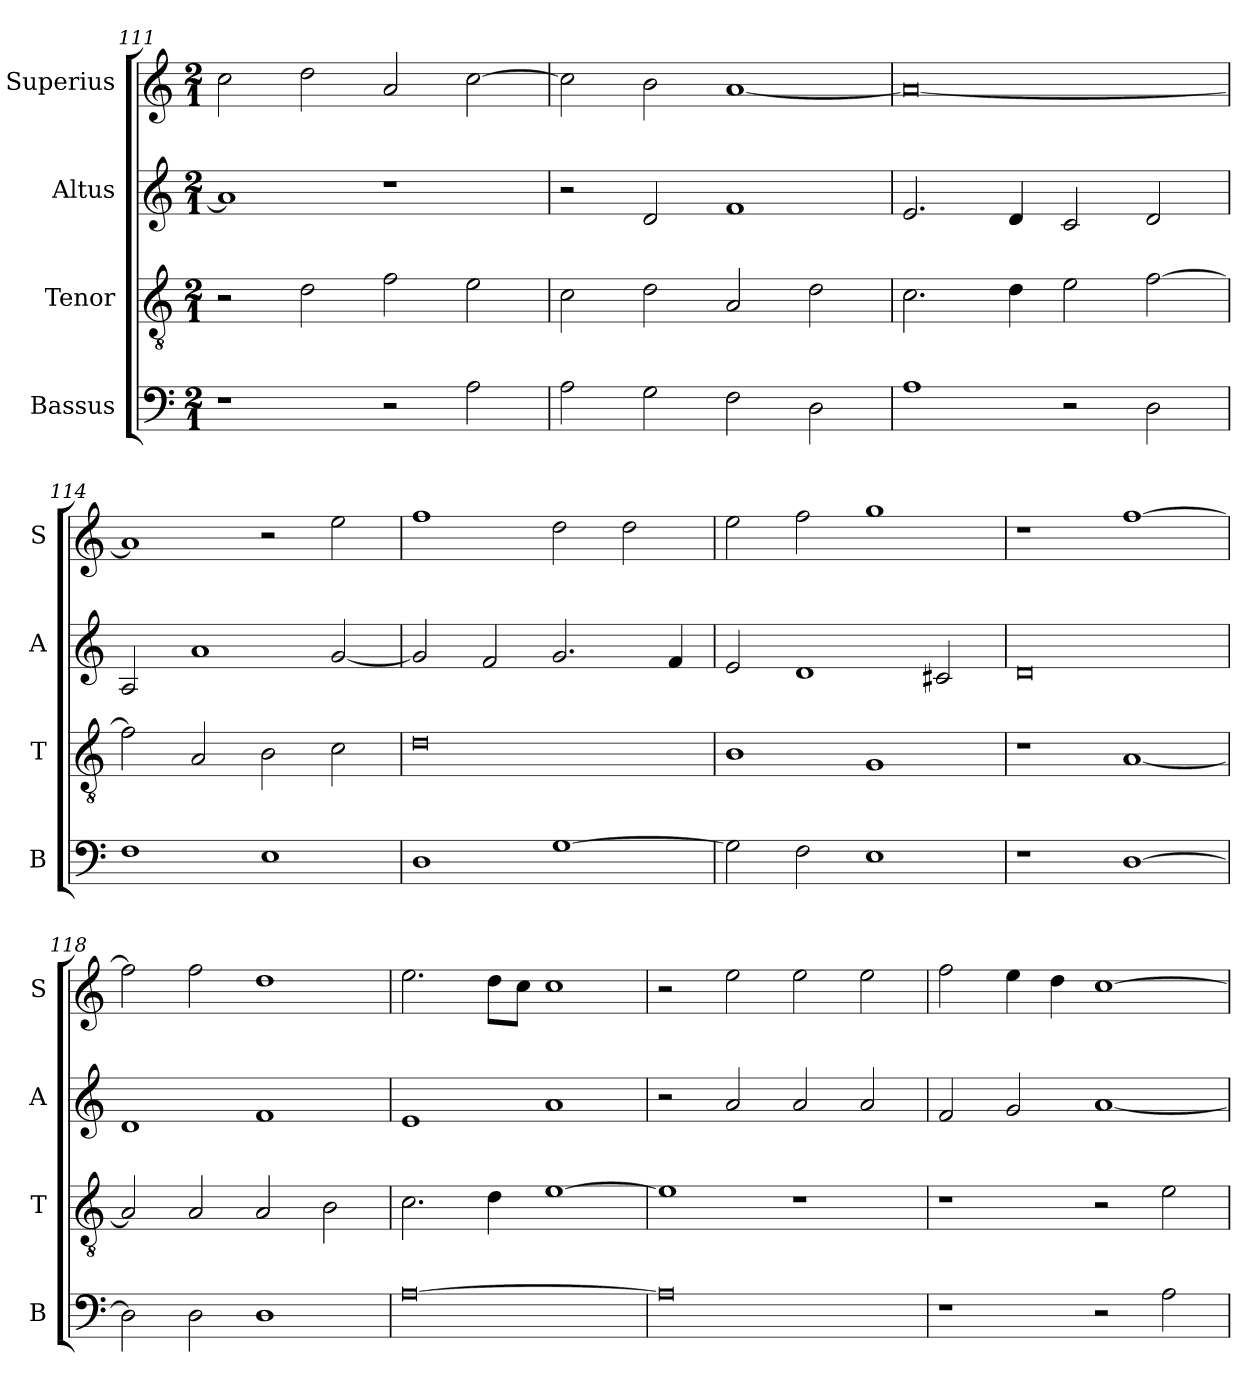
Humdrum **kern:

**kern	**kern	**kern	**kern
*part4	*part3	*part2	*part1
*staff4	*staff3	*staff2	*staff1
*I"Bassus	*I"Tenor	*I"Altus	*I"Superius
*I'B	*I'T	*I'A	*I'S
*clefF4	*clefGv2	*clefG2	*clefG2
*k[]	*k[]	*k[]	*k[]
*C:	*C:	*C:	*C:
*M2/1	*M2/1	*M2/1	*M2/1
=111	=111	=111	=111
1r	2r	1a]	2cc
.	2d	.	2dd
2r	2f	1r	2a
2A	2e	.	[2cc
=112	=112	=112	=112
2A	2c	2r	2cc]
2G	2d	2d	2b
2F	2A	1f	[1a
2D	2d	.	.
=113	=113	=113	=113
1A	2.c	2.e	0a_
.	4d	4d	.
2r	2e	2c	.
2D	[2f	2d	.
=114	=114	=114	=114
1F	2f]	2A	1a]
.	2A	1a	.
1E	2B	.	2r
.	2c	[2g	2ee
=115	=115	=115	=115
1D	0d	2g]	1ff
.	.	2f	.
[1G	.	2.g	2dd
.	.	.	2dd
.	.	4f	.
=116	=116	=116	=116
2G]	1B	2e	2ee
2F	.	1d	2ff
1E	1G	.	1gg
.	.	2c#X	.
=117	=117	=117	=117
1r	1r	0d	1r
[1D	[1A	.	[1ff
=118	=118	=118	=118
2D]	2A]	1d	2ff]
2D	2A	.	2ff
1D	2A	1f	1dd
.	2B	.	.
=119	=119	=119	=119
[0A	2.c	1e	2.ee
.	4d	.	8ddL
.	.	.	8ccJ
.	[1e	1a	1cc
=120	=120	=120	=120
0A]	1e]	2r	2r
.	.	2a	2ee
.	1r	2a	2ee
.	.	2a	2ee
=121	=121	=121	=121
1r	1r	2f	2ff
.	.	2g	4ee
.	.	.	4dd
2r	2r	[1a	[1cc
2A	2e	.	.
=	=	=	=
*-	*-	*-	*-
